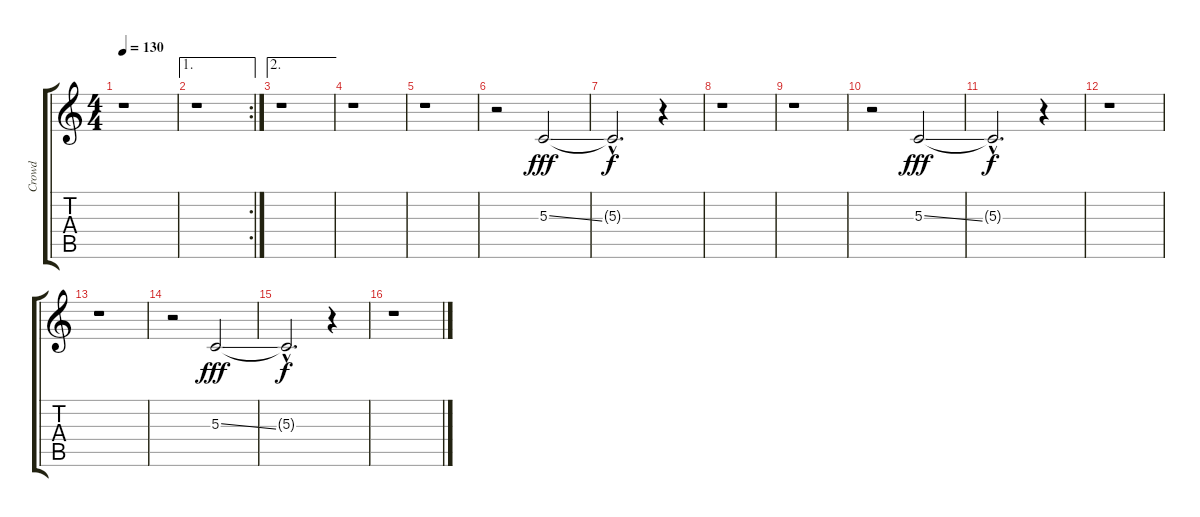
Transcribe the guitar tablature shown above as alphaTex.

\track ("Crowd" "Crowd") {instrument applause}
\staff {score tabs}
\tuning (E4 B3 G3 D3 A2 E2) {hide}
\ts (4 4)
\tempo 130
\clef g2
\ks c
r.1{dy f} |
\ae 1
\rc 2
r.1 |
\ae 2
r.1 |
r.1 |
r.1 |
r.2{volume 16} 5.3{ss}.2{dy fff volume 3} |
5.3{hac t}.2{d dy f} r.4 |
r.1 |
r.1 |
r.2{volume 16} 5.3{ss}.2{dy fff volume 3} |
5.3{hac t}.2{d dy f} r.4 |
r.1 |
r.1 |
r.2{volume 16} 5.3{ss}.2{dy fff volume 3} |
5.3{hac t}.2{d dy f} r.4 |
r.1
